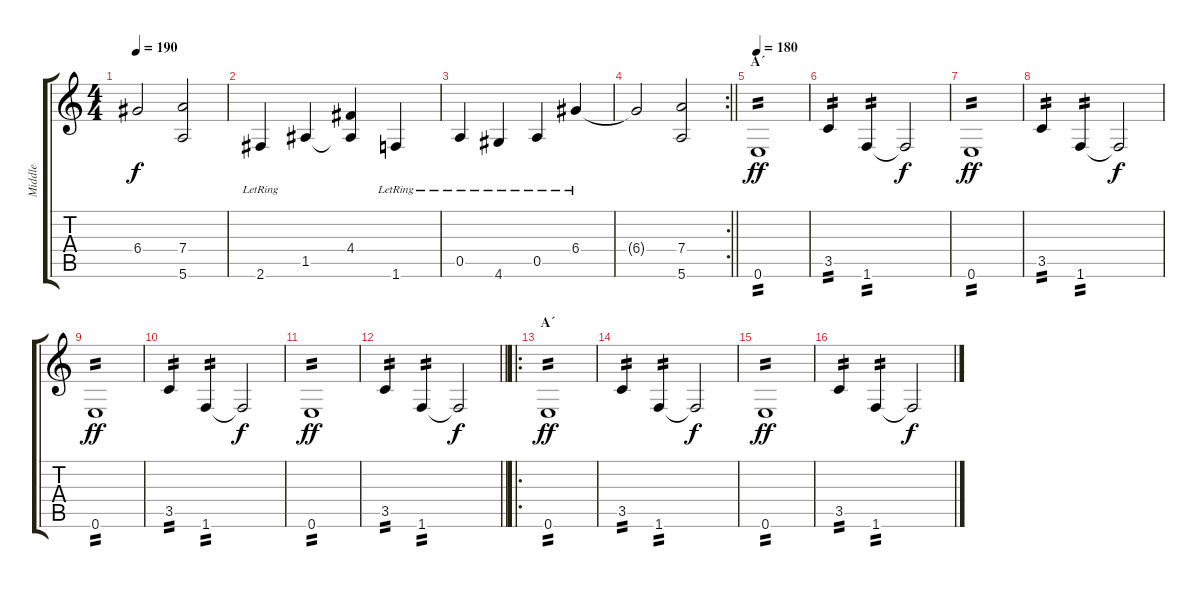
\track ("Middle" "Middle") {instrument overdrivenguitar}
\staff {score tabs}
\tuning (E4 B3 G3 D3 A2 E2) {hide}
\ts (4 4)
\tempo 190
\clef g2
\ks c
6.4{t}.2{dy f} (7.4 5.6).2 |
2.6{lr}.4 1.5.4 (4.4 1.5{t}).4 1.6{lr}.4 |
0.5{lr}.4 4.6{lr}.4 0.5{lr}.4 6.4{lr}.4 |
\rc 2
\barLineRight lightlight
6.4{t}.2 (7.4 5.6).2 |
\section ("" "A´")
\tempo 180
0.6.1{tp 2 dy ff} |
3.5.4{tp 2} 1.6.4{tp 2} 1.6{t}.2{dy f} |
0.6.1{tp 2 dy ff} |
3.5.4{tp 2} 1.6.4{tp 2} 1.6{t}.2{dy f} |
0.6.1{tp 2 dy ff} |
3.5.4{tp 2} 1.6.4{tp 2} 1.6{t}.2{dy f} |
0.6.1{tp 2 dy ff} |
\barLineRight lightlight
3.5.4{tp 2} 1.6.4{tp 2} 1.6{t}.2{dy f} |
\ro
\section ("" "A´")
0.6.1{tp 2 dy ff} |
3.5.4{tp 2} 1.6.4{tp 2} 1.6{t}.2{dy f} |
0.6.1{tp 2 dy ff} |
3.5.4{tp 2} 1.6.4{tp 2} 1.6{t}.2{dy f}
